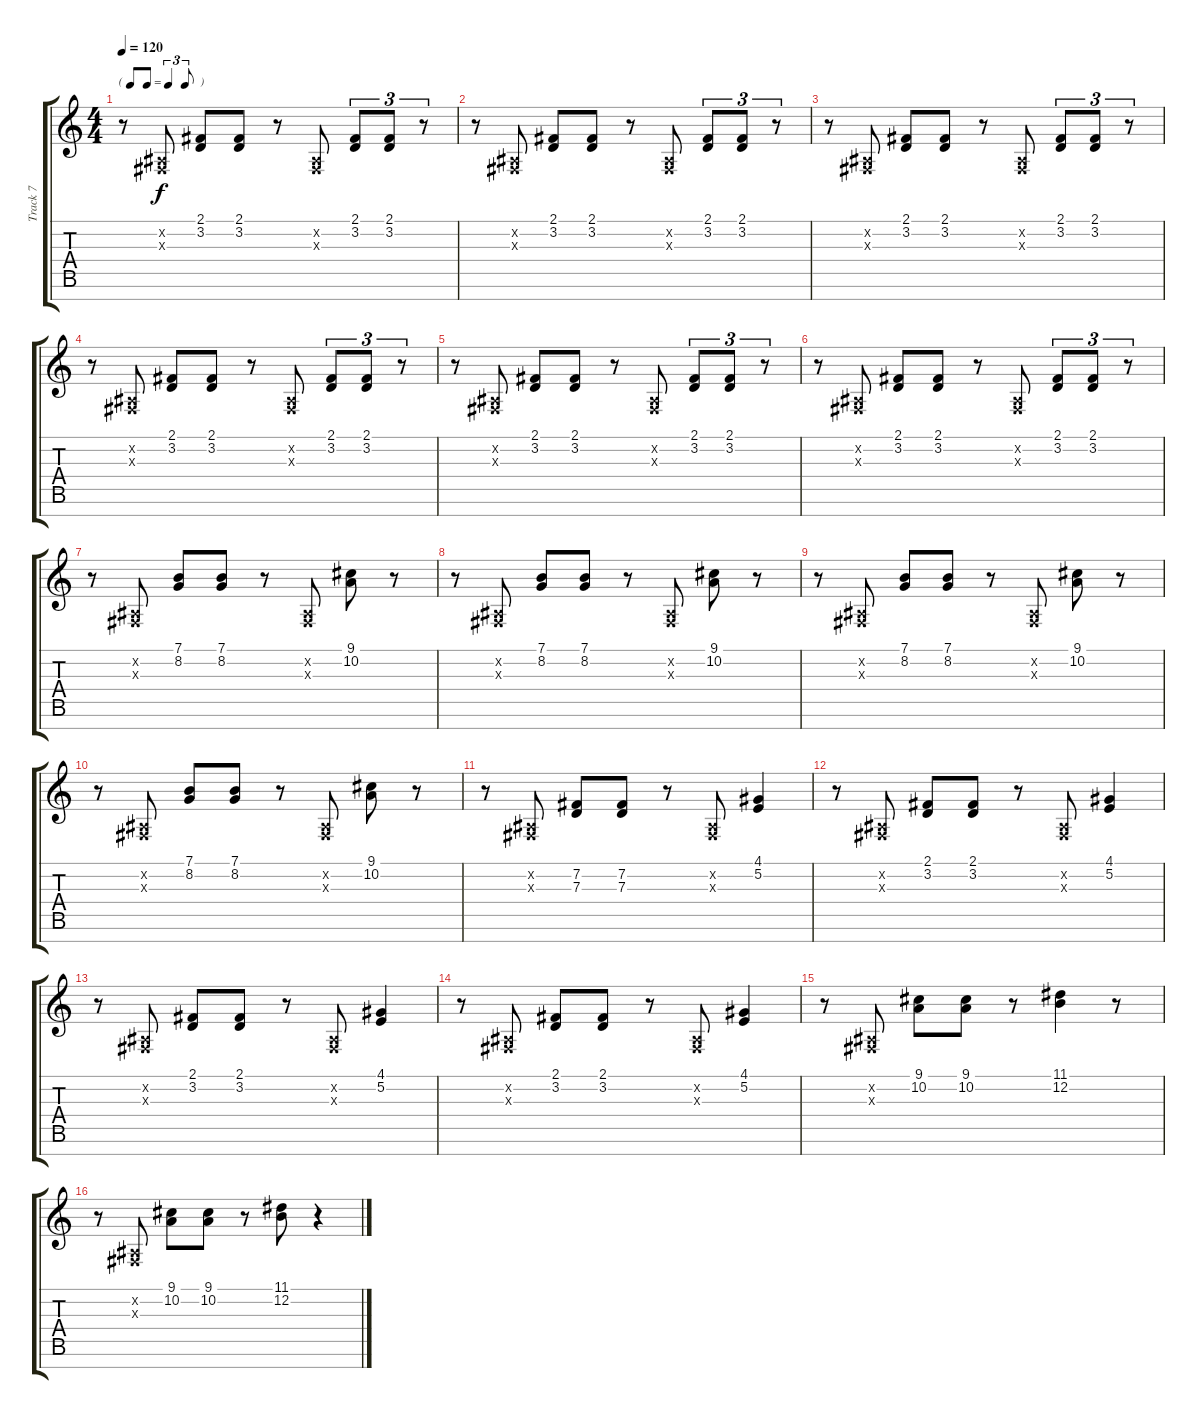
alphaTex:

\track ("Track 7" "Track 7") {instrument percussiveorgan}
\staff {score tabs}
\tuning (E4 B3 G3 D3 A2 E2 B1) {hide}
\ts (4 4)
\tf triplet8th
\tempo 120
\clef g2
\ks c
r.8{dy f} (-1.2{x} -1.3{x}).8 (2.1 3.2).8 (2.1 3.2).8 r.8 (-1.2{x} -1.3{x}).8 (2.1 3.2).8{tu (3 2)} (2.1 3.2).8{tu (3 2)} r.8{tu (3 2)} |
r.8 (-1.2{x} -1.3{x}).8 (2.1 3.2).8 (2.1 3.2).8 r.8 (-1.2{x} -1.3{x}).8 (2.1 3.2).8{tu (3 2)} (2.1 3.2).8{tu (3 2)} r.8{tu (3 2)} |
r.8 (-1.2{x} -1.3{x}).8 (2.1 3.2).8 (2.1 3.2).8 r.8 (-1.2{x} -1.3{x}).8 (2.1 3.2).8{tu (3 2)} (2.1 3.2).8{tu (3 2)} r.8{tu (3 2)} |
r.8 (-1.2{x} -1.3{x}).8 (2.1 3.2).8 (2.1 3.2).8 r.8 (-1.2{x} -1.3{x}).8 (2.1 3.2).8{tu (3 2)} (2.1 3.2).8{tu (3 2)} r.8{tu (3 2)} |
r.8 (-1.2{x} -1.3{x}).8 (2.1 3.2).8 (2.1 3.2).8 r.8 (-1.2{x} -1.3{x}).8 (2.1 3.2).8{tu (3 2)} (2.1 3.2).8{tu (3 2)} r.8{tu (3 2)} |
r.8 (-1.2{x} -1.3{x}).8 (2.1 3.2).8 (2.1 3.2).8 r.8 (-1.2{x} -1.3{x}).8 (2.1 3.2).8{tu (3 2)} (2.1 3.2).8{tu (3 2)} r.8{tu (3 2)} |
r.8 (-1.2{x} -1.3{x}).8 (7.1 8.2).8 (7.1 8.2).8 r.8 (-1.2{x} -1.3{x}).8 (9.1 10.2).8 r.8 |
r.8 (-1.2{x} -1.3{x}).8 (7.1 8.2).8 (7.1 8.2).8 r.8 (-1.2{x} -1.3{x}).8 (9.1 10.2).8 r.8 |
r.8 (-1.2{x} -1.3{x}).8 (7.1 8.2).8 (7.1 8.2).8 r.8 (-1.2{x} -1.3{x}).8 (9.1 10.2).8 r.8 |
r.8 (-1.2{x} -1.3{x}).8 (7.1 8.2).8 (7.1 8.2).8 r.8 (-1.2{x} -1.3{x}).8 (9.1 10.2).8 r.8 |
r.8 (-1.2{x} -1.3{x}).8 (7.2 7.3).8 (7.2 7.3).8 r.8 (-1.2{x} -1.3{x}).8 (4.1 5.2).4 |
r.8 (-1.2{x} -1.3{x}).8 (2.1 3.2).8 (2.1 3.2).8 r.8 (-1.2{x} -1.3{x}).8 (4.1 5.2).4 |
r.8 (-1.2{x} -1.3{x}).8 (2.1 3.2).8 (2.1 3.2).8 r.8 (-1.2{x} -1.3{x}).8 (4.1 5.2).4 |
r.8 (-1.2{x} -1.3{x}).8 (2.1 3.2).8 (2.1 3.2).8 r.8 (-1.2{x} -1.3{x}).8 (4.1 5.2).4 |
r.8 (-1.2{x} -1.3{x}).8 (9.1 10.2).8 (9.1 10.2).8 r.8 (11.1 12.2).4 r.8 |
r.8 (-1.2{x} -1.3{x}).8 (9.1 10.2).8 (9.1 10.2).8 r.8 (11.1 12.2).8 r.4
